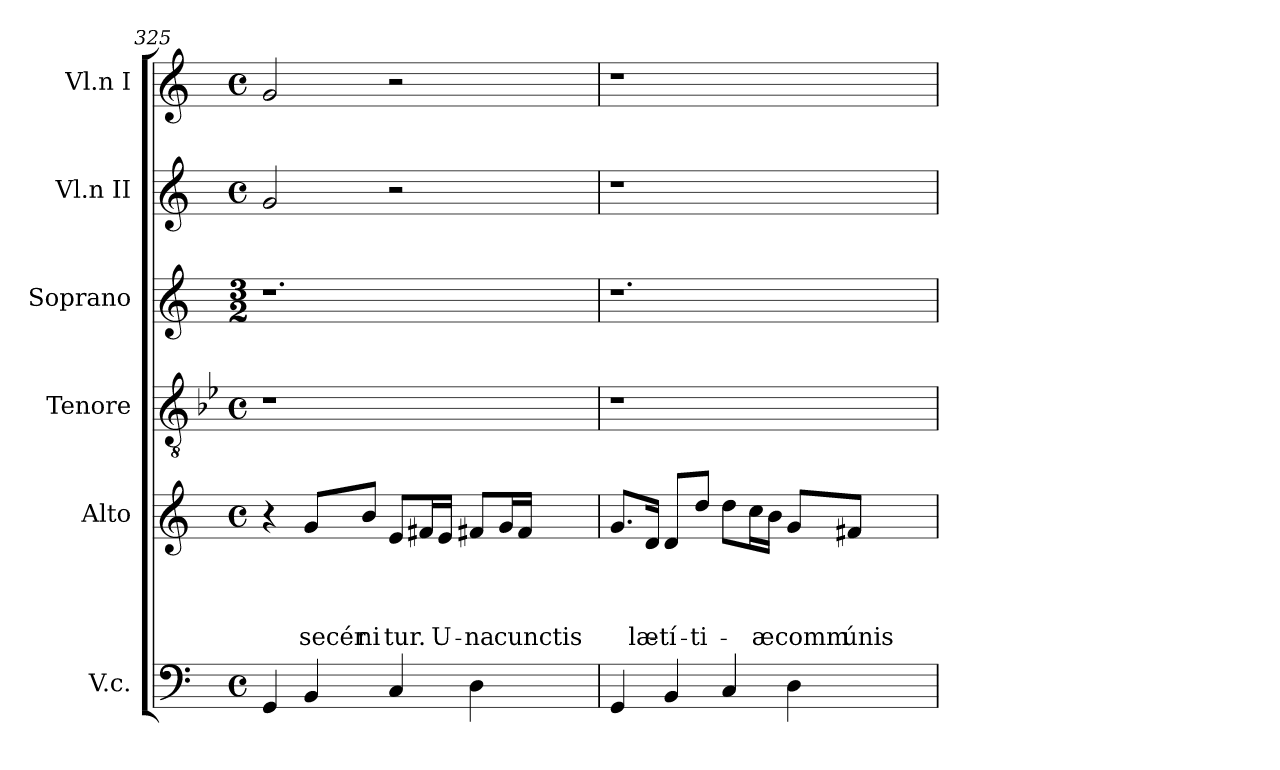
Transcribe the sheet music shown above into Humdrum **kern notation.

**kern	**kern	**text	**text	**text	**text	**kern	**kern	**kern	**kern
*part6	*part5	*part5	*part5	*part5	*part5	*part4	*part3	*part2	*part1
*staff6	*staff5	*staff5	*staff5	*staff5	*staff5	*staff4	*staff3	*staff2	*staff1
*I"V.c.	*I"Alto	*	*	*	*	*I"Tenore	*I"Soprano	*I"Vl.n II	*I"Vl.n I
*I'V.c.	*I'Alto	*	*	*	*	*I'Tenore	*I'Soprano	*I'Vl.n II	*I'Vl.n I
*clefF4	*clefG2	*	*	*	*	*clefGv2	*clefG2	*clefG2	*clefG2
*k[]	*k[]	*	*	*	*	*k[b-e-]	*k[]	*k[]	*k[]
*C:	*C:	*	*	*	*	*B-:	*C:	*C:	*C:
*M4/4	*M4/4	*	*	*	*	*M4/4	*M3/2	*M4/4	*M4/4
*met(c)	*met(c)	*	*	*	*	*met(c)	*	*met(c)	*met(c)
=325	=325	=325	=325	=325	=325	=325	=325	=325	=325
4GG/	4r	.	.	.	.	1r	1.r	2g/	2g/
!	!	!	!	!	!LO:LY:b	!	!	!	!
4BB/	8g/L	.	.	.	secér	.	.	.	.
!	!	!	!	!	!LO:LY:b	!	!	!	!
.	8b/J	.	.	.	ni	.	.	.	.
!	!	!	!	!	!LO:LY:b	!	!	!	!
4C/	8e/L	.	.	.	tur.	.	.	2r	2r
.	16f#X/L	.	.	.	.	.	.	.	.
!	!	!	!	!	!LO:LY:b	!	!	!	!
.	16e/JJ	.	.	.	U-	.	.	.	.
!	!	!	!	!	!LO:LY:b	!	!	!	!
4D\	8f#X/L	.	.	.	-na	.	.	.	.
!	!	!	!	!	!LO:LY:b	!	!	!	!
.	16g/L	.	.	.	cunctis	.	.	.	.
.	16f#/JJ	.	.	.	.	.	.	.	.
2ryy	2ryy	.	.	.	.	2ryy	.	2ryy	2ryy
=326	=326	=326	=326	=326	=326	=326	=326	=326	=326
4GG/	8.g/L	.	.	.	.	1r	1.r	1r	1r
!	!	!	!	!	!LO:LY:b	!	!	!	!
.	16d/Jk	.	.	.	læ-	.	.	.	.
!	!	!	!	!	!LO:LY:b	!	!	!	!
4BB/	8d/L	.	.	.	-tí-	.	.	.	.
!	!	!	!	!	!LO:LY:b	!	!	!	!
.	8dd/J	.	.	.	-ti-	.	.	.	.
4C/	8dd\L	.	.	.	.	.	.	.	.
!	!	!	!	!	!LO:LY:b	!	!	!	!
.	16cc\L	.	.	.	-æ	.	.	.	.
.	16b\JJ	.	.	.	.	.	.	.	.
!	!	!	!	!	!LO:LY:b:rj	!	!	!	!
4D\	8g/L	.	.	.	comm	.	.	.	.
!	!	!	!	!	!LO:LY:b	!	!	!	!
.	8f#X/J	.	.	.	únis	.	.	.	.
2ryy	2ryy	.	.	.	.	2ryy	.	2ryy	2ryy
=	=	=	=	=	=	=	=	=	=
*-	*-	*-	*-	*-	*-	*-	*-	*-	*-
